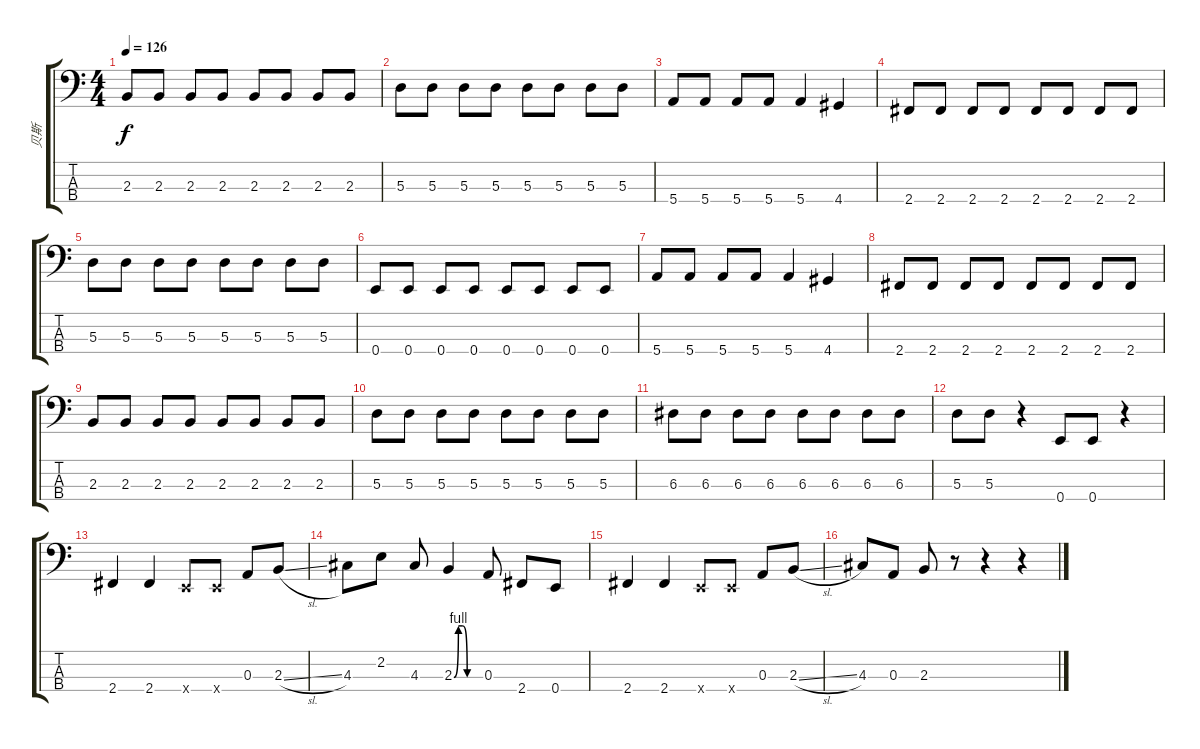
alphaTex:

\track ("贝斯" "贝斯") {instrument electricbasspick}
\staff {score tabs}
\tuning (G2 D2 A1 E1) {hide}
\ts (4 4)
\tempo 126
\clef f4
\ks c
2.3.8{dy f} 2.3.8 2.3.8 2.3.8 2.3.8 2.3.8 2.3.8 2.3.8 |
5.3.8 5.3.8 5.3.8 5.3.8 5.3.8 5.3.8 5.3.8 5.3.8 |
5.4.8 5.4.8 5.4.8 5.4.8 5.4.4 4.4.4 |
2.4.8 2.4.8 2.4.8 2.4.8 2.4.8 2.4.8 2.4.8 2.4.8 |
5.3.8 5.3.8 5.3.8 5.3.8 5.3.8 5.3.8 5.3.8 5.3.8 |
0.4.8 0.4.8 0.4.8 0.4.8 0.4.8 0.4.8 0.4.8 0.4.8 |
5.4.8 5.4.8 5.4.8 5.4.8 5.4.4 4.4.4 |
2.4.8 2.4.8 2.4.8 2.4.8 2.4.8 2.4.8 2.4.8 2.4.8 |
2.3.8 2.3.8 2.3.8 2.3.8 2.3.8 2.3.8 2.3.8 2.3.8 |
5.3.8 5.3.8 5.3.8 5.3.8 5.3.8 5.3.8 5.3.8 5.3.8 |
6.3.8 6.3.8 6.3.8 6.3.8 6.3.8 6.3.8 6.3.8 6.3.8 |
5.3.8 5.3.8 r.4 0.4.8 0.4.8 r.4 |
2.4.4 2.4.4 0.4{x}.8 0.4{x}.8 0.3.8 2.3{sl}.8 |
4.3.8 2.2.8 4.3.8 2.3{be (custom 0 0 10 4 20 4 30 0 60 0)}.4 0.3.8 2.4.8 0.4.8 |
2.4.4 2.4.4 0.4{x}.8 0.4{x}.8 0.3.8 2.3{sl}.8 |
4.3.8 0.3.8 2.3.8 r.8 r.4 r.4
